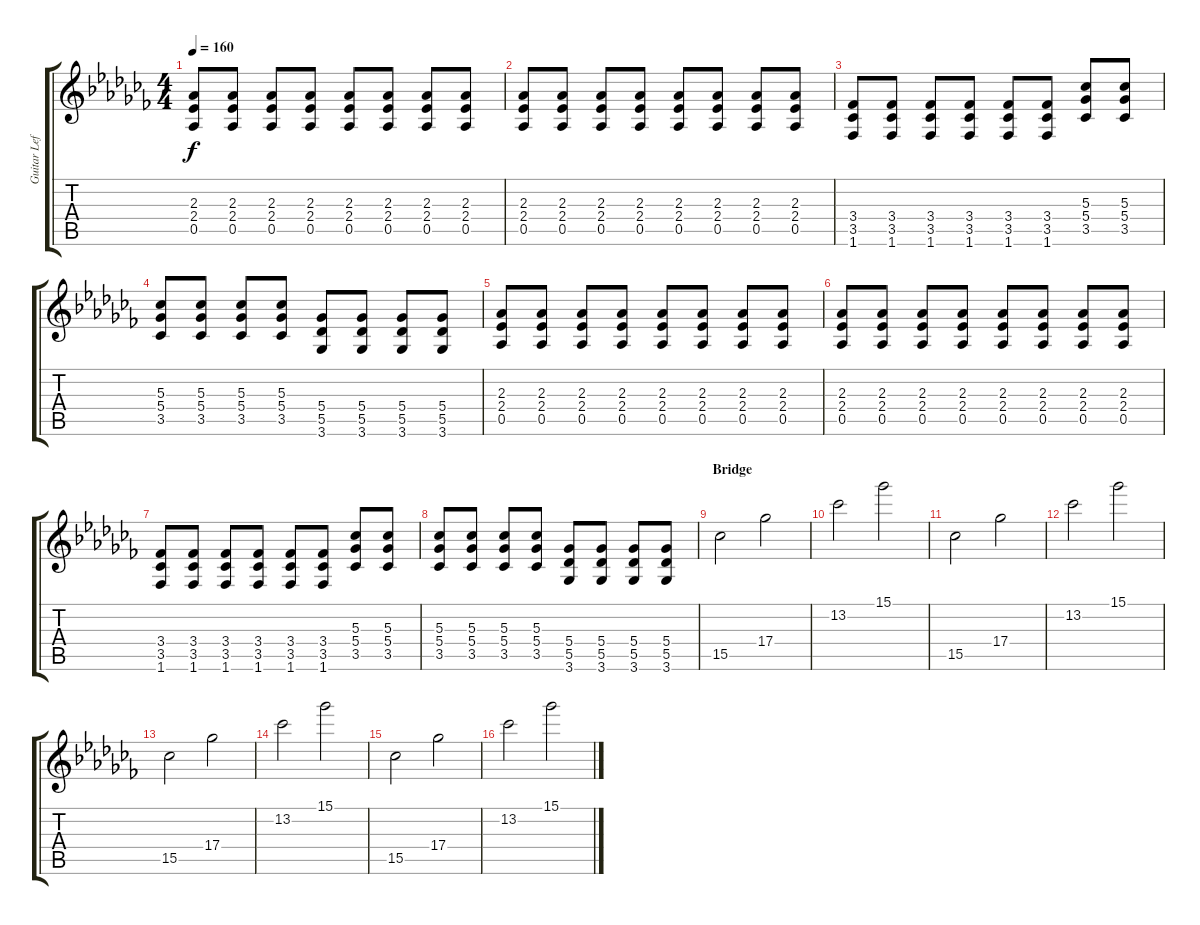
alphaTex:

\track ("Guitar Left" "Guitar Lef") {instrument electricguitarmuted}
\staff {score tabs}
\tuning (Eb4 Bb3 Gb3 Db3 Ab2 Eb2) {hide}
\ts (4 4)
\tempo 160
\clef g2
\ks cb
(2.3 2.4 0.5).8{dy f balance 6} (2.3 2.4 0.5).8 (2.3 2.4 0.5).8 (2.3 2.4 0.5).8 (2.3 2.4 0.5).8 (2.3 2.4 0.5).8 (2.3 2.4 0.5).8 (2.3 2.4 0.5).8 |
(2.3 2.4 0.5).8 (2.3 2.4 0.5).8 (2.3 2.4 0.5).8 (2.3 2.4 0.5).8 (2.3 2.4 0.5).8 (2.3 2.4 0.5).8 (2.3 2.4 0.5).8 (2.3 2.4 0.5).8 |
(3.4 3.5 1.6).8 (3.4 3.5 1.6).8 (3.4 3.5 1.6).8 (3.4 3.5 1.6).8 (3.4 3.5 1.6).8 (3.4 3.5 1.6).8 (5.3 5.4 3.5).8 (5.3 5.4 3.5).8 |
(5.3 5.4 3.5).8 (5.3 5.4 3.5).8 (5.3 5.4 3.5).8 (5.3 5.4 3.5).8 (5.4 5.5 3.6).8 (5.4 5.5 3.6).8 (5.4 5.5 3.6).8 (5.4 5.5 3.6).8 |
(2.3 2.4 0.5).8 (2.3 2.4 0.5).8 (2.3 2.4 0.5).8 (2.3 2.4 0.5).8 (2.3 2.4 0.5).8 (2.3 2.4 0.5).8 (2.3 2.4 0.5).8 (2.3 2.4 0.5).8 |
(2.3 2.4 0.5).8 (2.3 2.4 0.5).8 (2.3 2.4 0.5).8 (2.3 2.4 0.5).8 (2.3 2.4 0.5).8 (2.3 2.4 0.5).8 (2.3 2.4 0.5).8 (2.3 2.4 0.5).8 |
(3.4 3.5 1.6).8 (3.4 3.5 1.6).8 (3.4 3.5 1.6).8 (3.4 3.5 1.6).8 (3.4 3.5 1.6).8 (3.4 3.5 1.6).8 (5.3 5.4 3.5).8 (5.3 5.4 3.5).8 |
(5.3 5.4 3.5).8 (5.3 5.4 3.5).8 (5.3 5.4 3.5).8 (5.3 5.4 3.5).8 (5.4 5.5 3.6).8 (5.4 5.5 3.6).8 (5.4 5.5 3.6).8 (5.4 5.5 3.6).8 |
\section ("" "Bridge")
15.5.2 17.4.2 |
13.2.2 15.1.2 |
15.5.2 17.4.2 |
13.2.2 15.1.2 |
15.5.2 17.4.2 |
13.2.2 15.1.2 |
15.5.2 17.4.2 |
13.2.2 15.1.2
